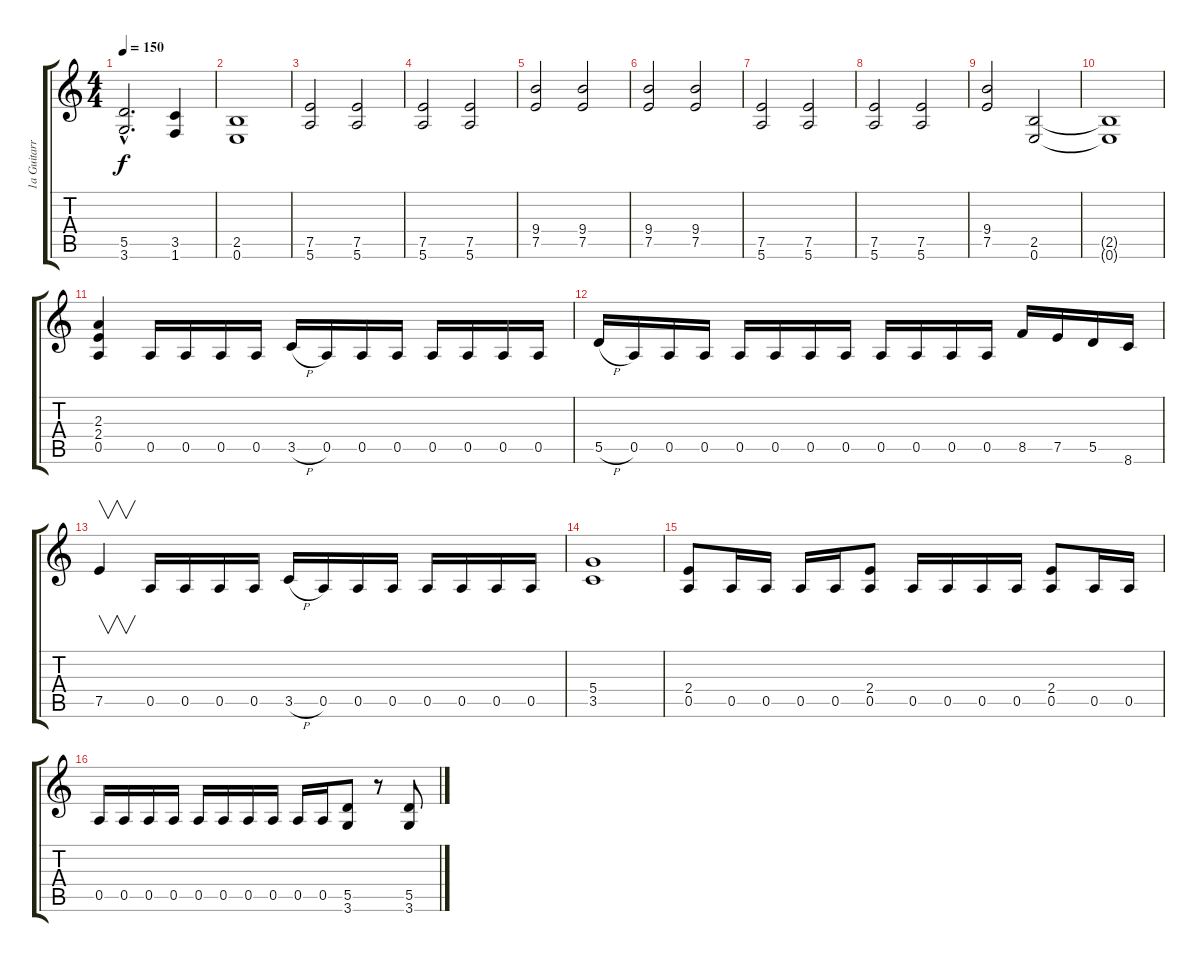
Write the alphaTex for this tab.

\track ("1a Guitarra" "1a Guitarr") {instrument distortionguitar}
\staff {score tabs}
\tuning (E4 B3 G3 D3 A2 E2) {hide}
\ts (4 4)
\tempo 150
\clef g2
\ks c
(5.5{hac} 3.6{hac}).2{d dy f} (3.5 1.6).4 |
(2.5 0.6).1 |
(7.5 5.6).2 (7.5 5.6).2 |
(7.5 5.6).2 (7.5 5.6).2 |
(9.4 7.5).2 (9.4 7.5).2 |
(9.4 7.5).2 (9.4 7.5).2 |
(7.5 5.6).2 (7.5 5.6).2 |
(7.5 5.6).2 (7.5 5.6).2 |
(9.4 7.5).2 (2.5 0.6).2 |
(2.5{t} 0.6{t}).1 |
(2.3 2.4 0.5).4 0.5.16 0.5.16 0.5.16 0.5.16 3.5{h}.16 0.5.16 0.5.16 0.5.16 0.5.16 0.5.16 0.5.16 0.5.16 |
5.5{h}.16 0.5.16 0.5.16 0.5.16 0.5.16 0.5.16 0.5.16 0.5.16 0.5.16 0.5.16 0.5.16 0.5.16 8.5.16 7.5.16 5.5.16 8.6.16 |
7.5.4{v} 0.5.16 0.5.16 0.5.16 0.5.16 3.5{h}.16 0.5.16 0.5.16 0.5.16 0.5.16 0.5.16 0.5.16 0.5.16 |
(5.4 3.5).1 |
(2.4 0.5).8 0.5.16 0.5.16 0.5.16 0.5.16 (2.4 0.5).8 0.5.16 0.5.16 0.5.16 0.5.16 (2.4 0.5).8 0.5.16 0.5.16 |
0.5.16 0.5.16 0.5.16 0.5.16 0.5.16 0.5.16 0.5.16 0.5.16 0.5.16 0.5.16 (5.5 3.6).8 r.8 (5.5 3.6).8
